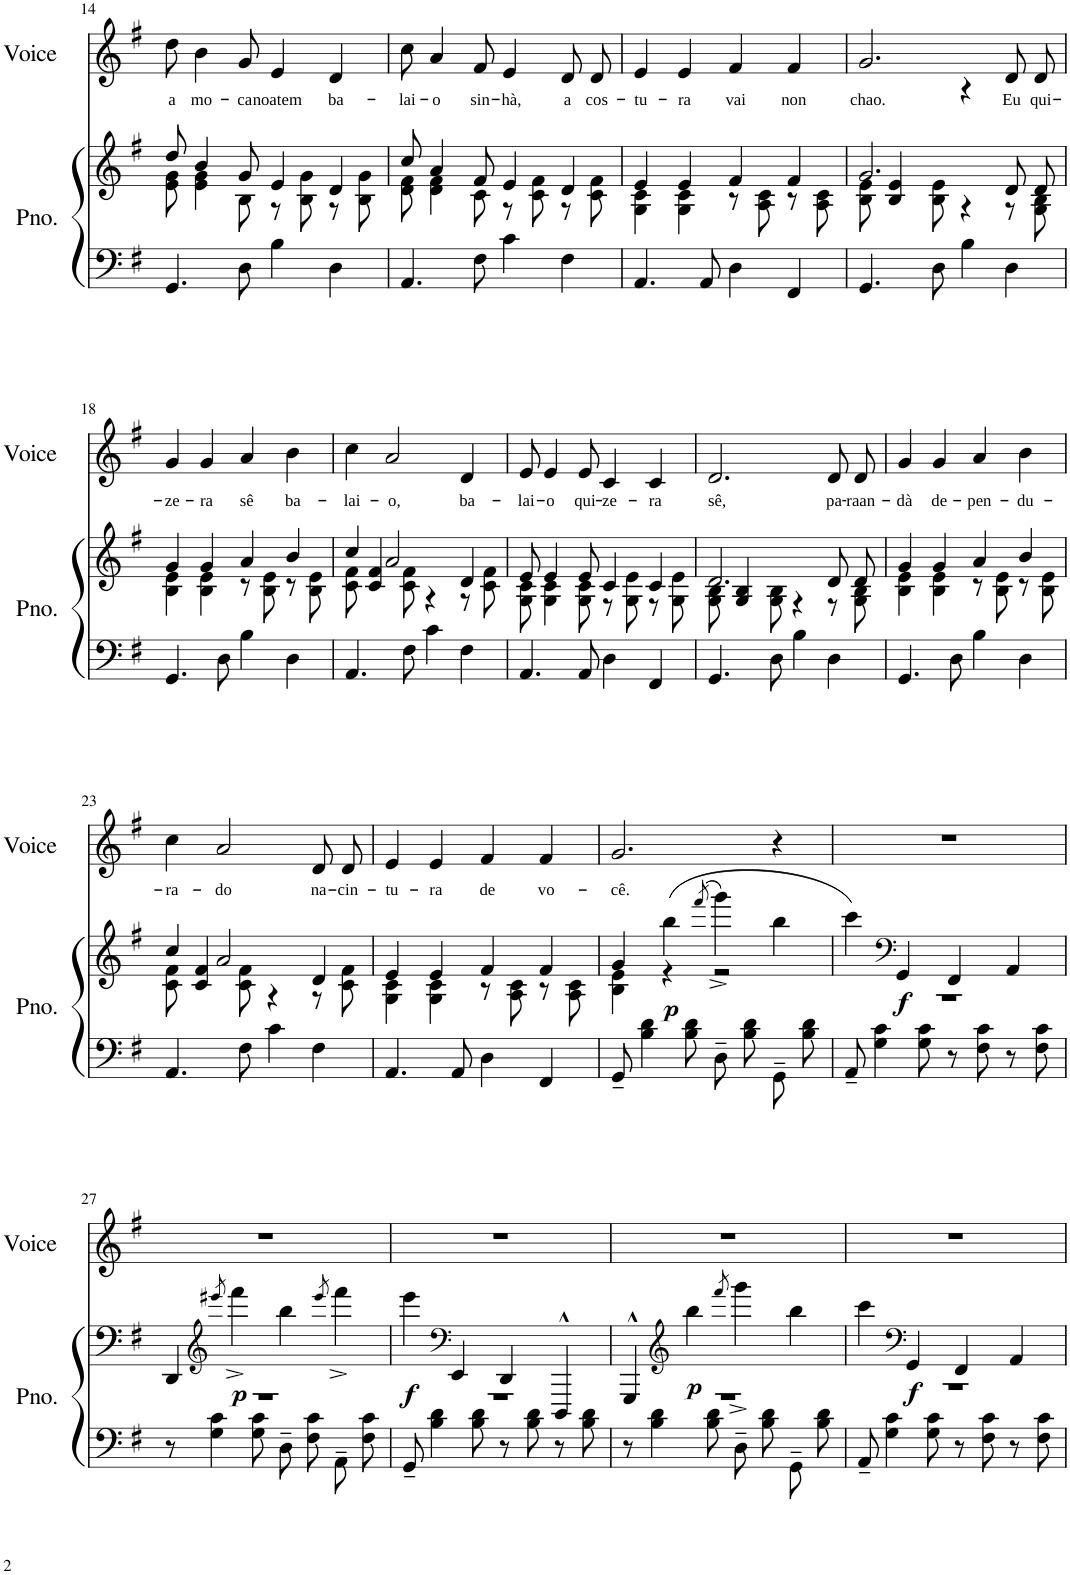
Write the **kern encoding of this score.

**kern	**kern	**dynam	**kern	**text
*part2	*part2	*part2	*part1	*part1
*staff3	*staff2	*staff2/3	*staff1	*staff1
*I"Piano	*	*	*I"Voice	*
*I'Pno.	*	*	*I'Voice	*
!!LO:PB:g=z
*clefF4	*clefG2	*	*clefG2	*
*k[f#]	*k[f#]	*	*k[f#]	*
*G:	*G:	*	*G:	*
*M2/2	*M2/2	*	*M2/2	*
=14	=14	=14	=14	=14
*	*^	*	*	*
!	!	!	!	!	!LO:LY:b
4.GG/	8dd/	8e\ 8g\	.	8dd\	a
!	!	!	!	!	!LO:LY:b
.	4b/	4e\ 4g\	.	4b\	mo-
!	!	!	!	!	!LO:LY:b
8D\	8g/	8B\	.	8g/	-ca
!	!	!	!	!	!LO:LY:b
4B\	4e/	8r	.	4e/	noatem
.	.	8B\ 8g\	.	.	.
!	!	!	!	!	!LO:LY:b
4D\	4d/	8r	.	4d/	ba-
.	.	8B\ 8g\	.	.	.
=15	=15	=15	=15	=15	=15
!	!	!	!	!	!LO:LY:b
4.AA/	8cc/	8d\ 8f#\	.	8cc\	-lai-
!	!	!	!	!	!LO:LY:b
.	4a/	4d\ 4f#\	.	4a/	-o
!	!	!	!	!	!LO:LY:b
8F#\	8f#/	8c\	.	8f#/	sin-
!	!	!	!	!	!LO:LY:b
4c\	4e/	8r	.	4e/	-hà,
.	.	8c\ 8f#\	.	.	.
!	!	!	!	!	!LO:LY:b
4F#\	4d/	8r	.	8d/L	a
!	!	!	!	!	!LO:LY:b
.	.	8c\ 8f#\	.	8d/J	cos-
=16	=16	=16	=16	=16	=16
!	!	!	!	!	!LO:LY:b
4.AA/	4e/	4G\ 4c\	.	4e/	-tu-
!	!	!	!	!	!LO:LY:b
.	4e/	4G\ 4c\	.	4e/	-ra
8AA/	.	.	.	.	.
!	!	!	!	!	!LO:LY:b
4D\	4f#/	8r	.	4f#/	vai
.	.	8A\ 8c\	.	.	.
!	!	!	!	!	!LO:LY:b
4FF#/	4f#/	8r	.	4f#/	non
.	.	8A\ 8c\	.	.	.
=17	=17	=17	=17	=17	=17
!	!	!	!	!	!LO:LY:b
*	*	*	*	*^	*
4.GG/	2.g/	8B\ 8e\	.	2.g/	2ryy	chao.
.	.	4B/ 4e/	.	.	.	.
8D\	.	8B\ 8e\	.	.	.	.
4B\	.	4r	.	.	4r	.
!	!	!	!	!	!	!LO:LY:b
4D\	8d/L	8r	.	8d/L	4ryy	Eu
!	!	!	!	!	!	!LO:LY:b
.	8d/J	8G\ 8B\	.	8d/J	.	qui-
*	*	*	*	*v	*v	*
!!LO:LB:g=z
=18	=18	=18	=18	=18	=18
!	!	!	!	!	!LO:LY:b
4.GG/	4g/	4B\ 4e\	.	4g/	-ze-
!	!	!	!	!	!LO:LY:b
.	4g/	4B\ 4e\	.	4g/	-ra
8D\	.	.	.	.	.
!	!	!	!	!	!LO:LY:b
4B\	4a/	8r	.	4a/	sê
.	.	8B\ 8e\	.	.	.
!	!	!	!	!	!LO:LY:b
4D\	4b/	8r	.	4b\	ba-
.	.	8B\ 8e\	.	.	.
=19	=19	=19	=19	=19	=19
!	!	!	!	!	!LO:LY:b
4.AA/	4cc/	8c\ 8f#\	.	4cc\	-lai-
.	.	4c/ 4f#/	.	.	.
!	!	!	!	!	!LO:LY:b
.	2a/	.	.	2a/	-o,
8F#\	.	8c\ 8f#\	.	.	.
4c\	.	4r	.	.	.
!	!	!	!	!	!LO:LY:b
4F#\	4d/	8r	.	4d/	ba-
.	.	8c\ 8f#\	.	.	.
=20	=20	=20	=20	=20	=20
!	!	!	!	!	!LO:LY:b
4.AA/	8e/	8G\ 8c\	.	8e/	-lai-
!	!	!	!	!	!LO:LY:b
.	4e/	4G\ 4c\	.	4e/	-o
!	!	!	!	!	!LO:LY:b
8AA/	8e/	8G\ 8c\	.	8e/	qui-
!	!	!	!	!	!LO:LY:b
4D\	4c/	8r	.	4c/	-ze-
.	.	8G\ 8e\	.	.	.
!	!	!	!	!	!LO:LY:b
4FF#/	4c/	8r	.	4c/	-ra
.	.	8G\ 8e\	.	.	.
=21	=21	=21	=21	=21	=21
!	!	!	!	!	!LO:LY:b
4.GG/	2.d/	8G\ 8B\	.	2.d/	sê,
.	.	4G/ 4B/	.	.	.
8D\	.	8G\ 8B\	.	.	.
4B\	.	4r	.	.	.
!	!	!	!	!	!LO:LY:b
4D\	8d/L	8r	.	8d/L	pa-
!	!	!	!	!	!LO:LY:b
.	8d/J	8G\ 8B\	.	8d/J	-raan-
=22	=22	=22	=22	=22	=22
!	!	!	!	!	!LO:LY:b
4.GG/	4g/	4B\ 4e\	.	4g/	-dà
!	!	!	!	!	!LO:LY:b
.	4g/	4B\ 4e\	.	4g/	de-
8D\	.	.	.	.	.
!	!	!	!	!	!LO:LY:b
4B\	4a/	8r	.	4a/	-pen-
.	.	8B\ 8e\	.	.	.
!	!	!	!	!	!LO:LY:b
4D\	4b/	8r	.	4b\	-du-
.	.	8B\ 8e\	.	.	.
!!LO:LB:g=z
=23	=23	=23	=23	=23	=23
!	!	!	!	!	!LO:LY:b
4.AA/	4cc/	8c\ 8f#\	.	4cc\	-ra-
.	.	4c/ 4f#/	.	.	.
!	!	!	!	!	!LO:LY:b
.	2a/	.	.	2a/	-do
8F#\	.	8c\ 8f#\	.	.	.
4c\	.	4r	.	.	.
!	!	!	!	!	!LO:LY:b
4F#\	4d/	8r	.	8d/L	na-
!	!	!	!	!	!LO:LY:b
.	.	8c\ 8f#\	.	8d/J	-cin-
=24	=24	=24	=24	=24	=24
!	!	!	!	!	!LO:LY:b
4.AA/	4e/	4G\ 4c\	.	4e/	-tu-
!	!	!	!	!	!LO:LY:b
.	4e/	4G\ 4c\	.	4e/	-ra
8AA/	.	.	.	.	.
!	!	!	!	!	!LO:LY:b
4D\	4f#/	8r	.	4f#/	de
.	.	8A\ 8c\	.	.	.
!	!	!	!	!	!LO:LY:b
4FF#/	4f#/	8r	.	4f#/	vo-
.	.	8A\ 8c\	.	.	.
=25	=25	=25	=25	=25	=25
!	!	!	!	!	!LO:LY:b
8GG~/	4g/	4B\ 4e\	.	2.g/	-cê.
4B\ 4d\	.	.	.	.	.
!	!	!	!LO:DY:b	!	!
.	(4bb\	4r	p	.	.
8B\ 8d\	.	.	.	.	.
.	(8qfff#/	.	.	.	.
8D~\L	4ggg^\)	2r	.	.	.
8B\ 8d\	.	.	.	.	.
8GG~\	4bb\	.	.	4r	.
8B\ 8d\J	.	.	.	.	.
=26	=26	=26	=26	=26	=26
8AA~/	4ccc\)	1r	.	1r	.
4G\ 4c\	.	.	.	.	.
*	*clefF4	*	*	*	*
!	!	!	!LO:DY:b	!	!
.	4GG/	.	f	.	.
8G\ 8c\	.	.	.	.	.
8r	4FF#/	.	.	.	.
8F#\ 8c\	.	.	.	.	.
8r	4AA/	.	.	.	.
8F#\ 8c\	.	.	.	.	.
!!LO:LB:g=z
=27	=27	=27	=27	=27	=27
8r	4DD/	1r	.	1r	.
*	*clefG2	*	*	*	*
4G\ 4c\	.	.	.	.	.
.	8qeee#X/	.	.	.	.
!	!	!	!LO:DY:b	!	!
.	4fff#^\	.	p	.	.
8G\ 8c\	.	.	.	.	.
8D~\L	4bb\	.	.	.	.
8F#\ 8c\	.	.	.	.	.
.	8qeee#/	.	.	.	.
8AA~\	4fff#^\	.	.	.	.
8F#\ 8c\J	.	.	.	.	.
=28	=28	=28	=28	=28	=28
!	!	!	!LO:DY:b	!	!
8GG~/	4eee\	1r	f	1r	.
4B\ 4d\	.	.	.	.	.
*	*clefF4	*	*	*	*
.	4EE/	.	.	.	.
8B\ 8d\	.	.	.	.	.
8r	4DD/	.	.	.	.
8B\ 8d\	.	.	.	.	.
8r	4DDD^^/	.	.	.	.
8B\ 8d\	.	.	.	.	.
=29	=29	=29	=29	=29	=29
8r	4GGG^^/	1r	.	1r	.
4B\ 4d\	.	.	.	.	.
*	*clefG2	*	*	*	*
!	!	!	!LO:DY:b	!	!
.	4bb\	.	p	.	.
8B\ 8d\	.	.	.	.	.
.	8qfff#/	.	.	.	.
8D~\L	4ggg^\	.	.	.	.
8B\ 8d\	.	.	.	.	.
8GG~\	4bb\	.	.	.	.
8B\ 8d\J	.	.	.	.	.
=30	=30	=30	=30	=30	=30
8AA~/	4ccc\	1r	.	1r	.
4G\ 4c\	.	.	.	.	.
*	*clefF4	*	*	*	*
!	!	!	!LO:DY:b	!	!
.	4GG/	.	f	.	.
8G\ 8c\	.	.	.	.	.
8r	4FF#/	.	.	.	.
8F#\ 8c\	.	.	.	.	.
8r	4AA/	.	.	.	.
8F#\ 8c\	.	.	.	.	.
*	*v	*v	*	*	*
=	=	=	=	=
*-	*-	*-	*-	*-
